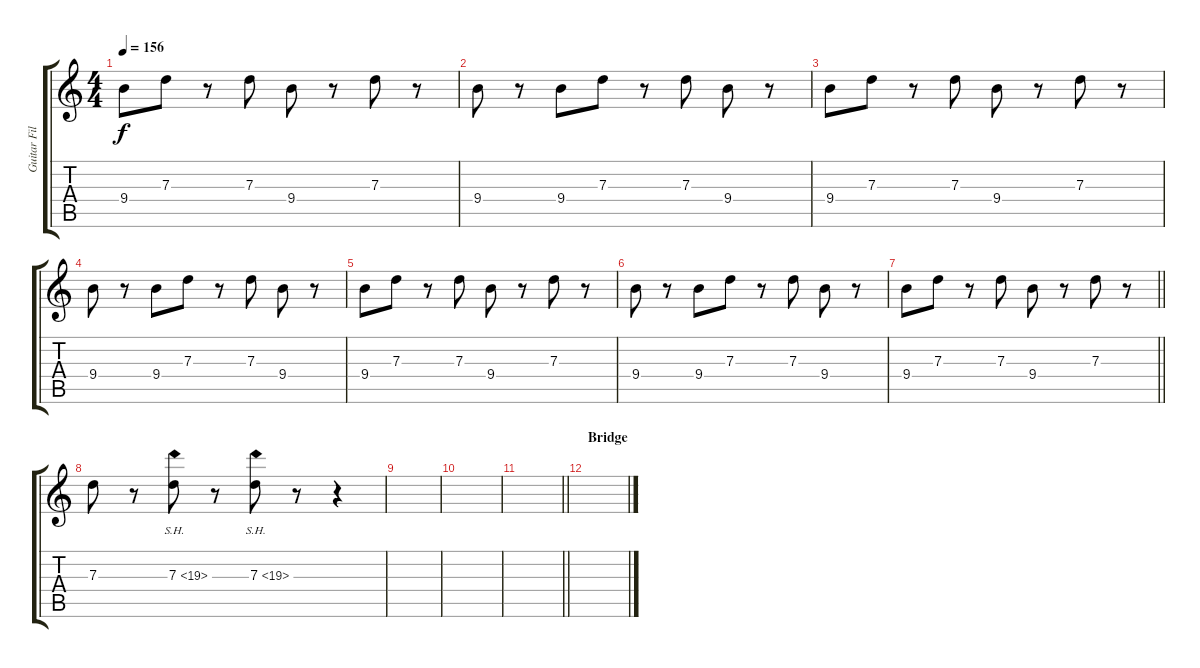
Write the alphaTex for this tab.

\track ("Guitar Fills/Harmonies" "Guitar Fil") {instrument distortionguitar}
\staff {score tabs}
\tuning (E4 B3 G3 D3 A2 E2) {hide}
\ts (4 4)
\tempo 156
\clef g2
\ks c
9.4.8{dy f} 7.3.8 r.8 7.3.8 9.4.8 r.8 7.3.8 r.8 |
9.4.8 r.8 9.4.8 7.3.8 r.8 7.3.8 9.4.8 r.8 |
9.4.8 7.3.8 r.8 7.3.8 9.4.8 r.8 7.3.8 r.8 |
9.4.8 r.8 9.4.8 7.3.8 r.8 7.3.8 9.4.8 r.8 |
9.4.8 7.3.8 r.8 7.3.8 9.4.8 r.8 7.3.8 r.8 |
9.4.8 r.8 9.4.8 7.3.8 r.8 7.3.8 9.4.8 r.8 |
\barLineRight lightlight
9.4.8 7.3.8 r.8 7.3.8 9.4.8 r.8 7.3.8 r.8 |
\section ("" "")
7.3.8 r.8 7.3{sh 12}.8 r.8 7.3{sh 12}.8 r.8 r.4 |
|
|
\barLineRight lightlight
|
\section ("" "Bridge")
